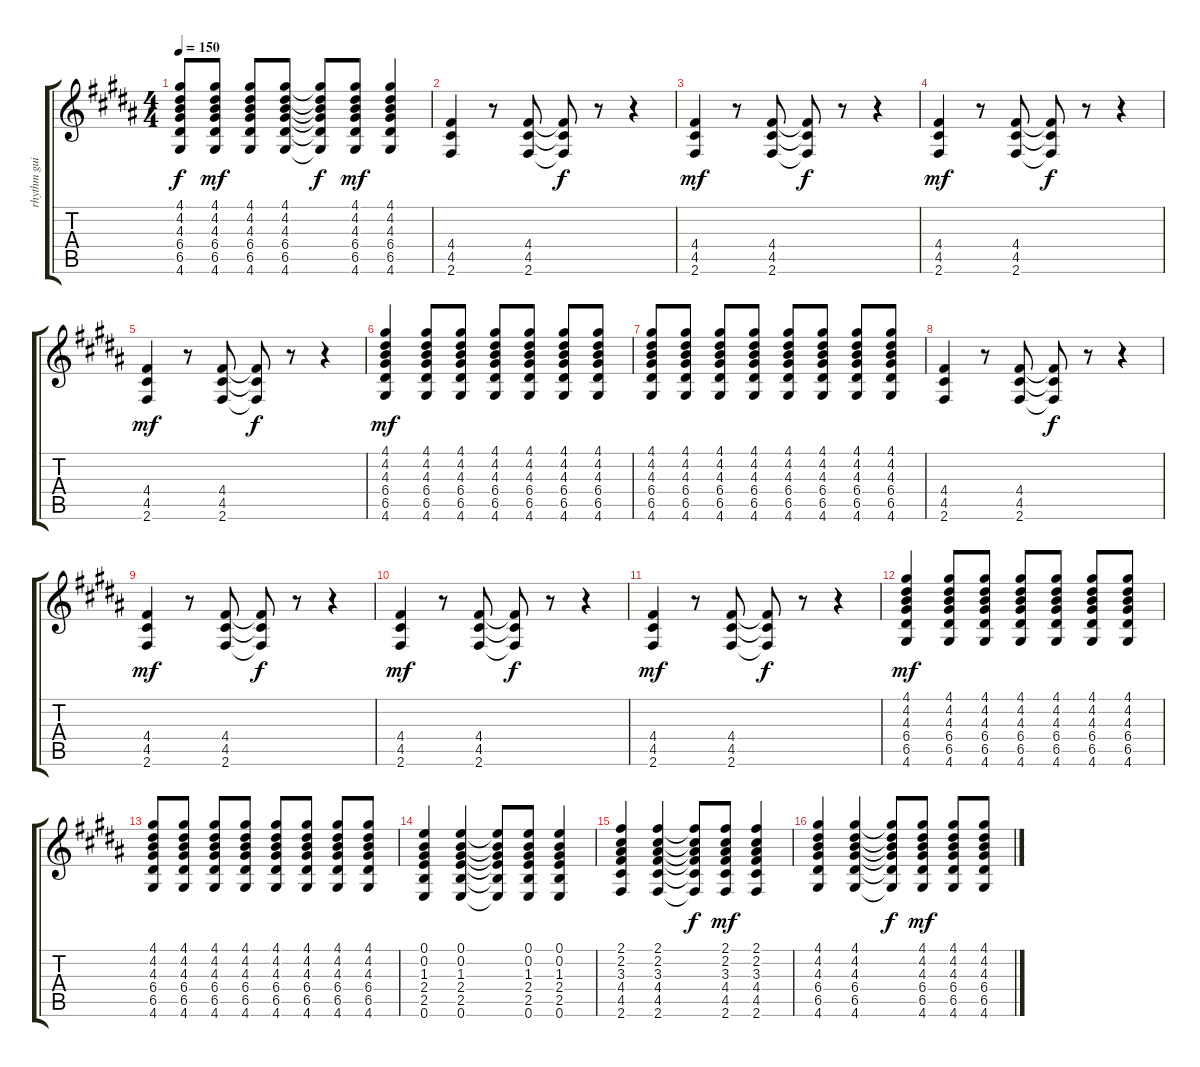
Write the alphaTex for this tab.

\track ("rhythm guitar" "rhythm gui") {instrument overdrivenguitar}
\staff {score tabs}
\tuning (E4 B3 G3 D3 A2 E2) {hide}
\ts (4 4)
\tempo 150
\clef g2
\ks b
(4.1{t} 4.2{t} 4.3{t} 6.4{t} 6.5{t} 4.6{t}).8{dy f} (4.1 4.2 4.3 6.4 6.5 4.6).8{dy mf} (4.1 4.2 4.3 6.4 6.5 4.6).8 (4.1 4.2 4.3 6.4 6.5 4.6).8 (4.1{t} 4.2{t} 4.3{t} 6.4{t} 6.5{t} 4.6{t}).8{dy f} (4.1 4.2 4.3 6.4 6.5 4.6).8{dy mf} (4.1 4.2 4.3 6.4 6.5 4.6).4 |
(4.4 4.5 2.6).4 r.8 (4.4 4.5 2.6).8 (4.4{t} 4.5{t} 2.6{t}).8{dy f} r.8 r.4 |
(4.4 4.5 2.6).4{dy mf} r.8 (4.4 4.5 2.6).8 (4.4{t} 4.5{t} 2.6{t}).8{dy f} r.8 r.4 |
(4.4 4.5 2.6).4{dy mf} r.8 (4.4 4.5 2.6).8 (4.4{t} 4.5{t} 2.6{t}).8{dy f} r.8 r.4 |
(4.4 4.5 2.6).4{dy mf} r.8 (4.4 4.5 2.6).8 (4.4{t} 4.5{t} 2.6{t}).8{dy f} r.8 r.4 |
(4.1 4.2 4.3 6.4 6.5 4.6).4{dy mf} (4.1 4.2 4.3 6.4 6.5 4.6).8 (4.1 4.2 4.3 6.4 6.5 4.6).8 (4.1 4.2 4.3 6.4 6.5 4.6).8 (4.1 4.2 4.3 6.4 6.5 4.6).8 (4.1 4.2 4.3 6.4 6.5 4.6).8 (4.1 4.2 4.3 6.4 6.5 4.6).8 |
(4.1 4.2 4.3 6.4 6.5 4.6).8 (4.1 4.2 4.3 6.4 6.5 4.6).8 (4.1 4.2 4.3 6.4 6.5 4.6).8 (4.1 4.2 4.3 6.4 6.5 4.6).8 (4.1 4.2 4.3 6.4 6.5 4.6).8 (4.1 4.2 4.3 6.4 6.5 4.6).8 (4.1 4.2 4.3 6.4 6.5 4.6).8 (4.1 4.2 4.3 6.4 6.5 4.6).8 |
(4.4 4.5 2.6).4 r.8 (4.4 4.5 2.6).8 (4.4{t} 4.5{t} 2.6{t}).8{dy f} r.8 r.4 |
(4.4 4.5 2.6).4{dy mf} r.8 (4.4 4.5 2.6).8 (4.4{t} 4.5{t} 2.6{t}).8{dy f} r.8 r.4 |
(4.4 4.5 2.6).4{dy mf} r.8 (4.4 4.5 2.6).8 (4.4{t} 4.5{t} 2.6{t}).8{dy f} r.8 r.4 |
(4.4 4.5 2.6).4{dy mf} r.8 (4.4 4.5 2.6).8 (4.4{t} 4.5{t} 2.6{t}).8{dy f} r.8 r.4 |
(4.1 4.2 4.3 6.4 6.5 4.6).4{dy mf} (4.1 4.2 4.3 6.4 6.5 4.6).8 (4.1 4.2 4.3 6.4 6.5 4.6).8 (4.1 4.2 4.3 6.4 6.5 4.6).8 (4.1 4.2 4.3 6.4 6.5 4.6).8 (4.1 4.2 4.3 6.4 6.5 4.6).8 (4.1 4.2 4.3 6.4 6.5 4.6).8 |
(4.1 4.2 4.3 6.4 6.5 4.6).8 (4.1 4.2 4.3 6.4 6.5 4.6).8 (4.1 4.2 4.3 6.4 6.5 4.6).8 (4.1 4.2 4.3 6.4 6.5 4.6).8 (4.1 4.2 4.3 6.4 6.5 4.6).8 (4.1 4.2 4.3 6.4 6.5 4.6).8 (4.1 4.2 4.3 6.4 6.5 4.6).8 (4.1 4.2 4.3 6.4 6.5 4.6).8 |
(0.1 0.2 1.3 2.4 2.5 0.6).4 (0.1 0.2 1.3 2.4 2.5 0.6).4 (0.1{t} 0.2{t} 1.3{t} 2.4{t} 2.5{t} 0.6{t}).8 (0.1 0.2 1.3 2.4 2.5 0.6).8 (0.1 0.2 1.3 2.4 2.5 0.6).4 |
(2.1 2.2 3.3 4.4 4.5 2.6).4 (2.1 2.2 3.3 4.4 4.5 2.6).4 (2.1{t} 2.2{t} 3.3{t} 4.4{t} 4.5{t} 2.6{t}).8{dy f} (2.1 2.2 3.3 4.4 4.5 2.6).8{dy mf} (2.1 2.2 3.3 4.4 4.5 2.6).4 |
(4.1 4.2 4.3 6.4 6.5 4.6).4 (4.1 4.2 4.3 6.4 6.5 4.6).4 (4.1{t} 4.2{t} 4.3{t} 6.4{t} 6.5{t} 4.6{t}).8{dy f} (4.1 4.2 4.3 6.4 6.5 4.6).8{dy mf} (4.1 4.2 4.3 6.4 6.5 4.6).8 (4.1 4.2 4.3 6.4 6.5 4.6).8
